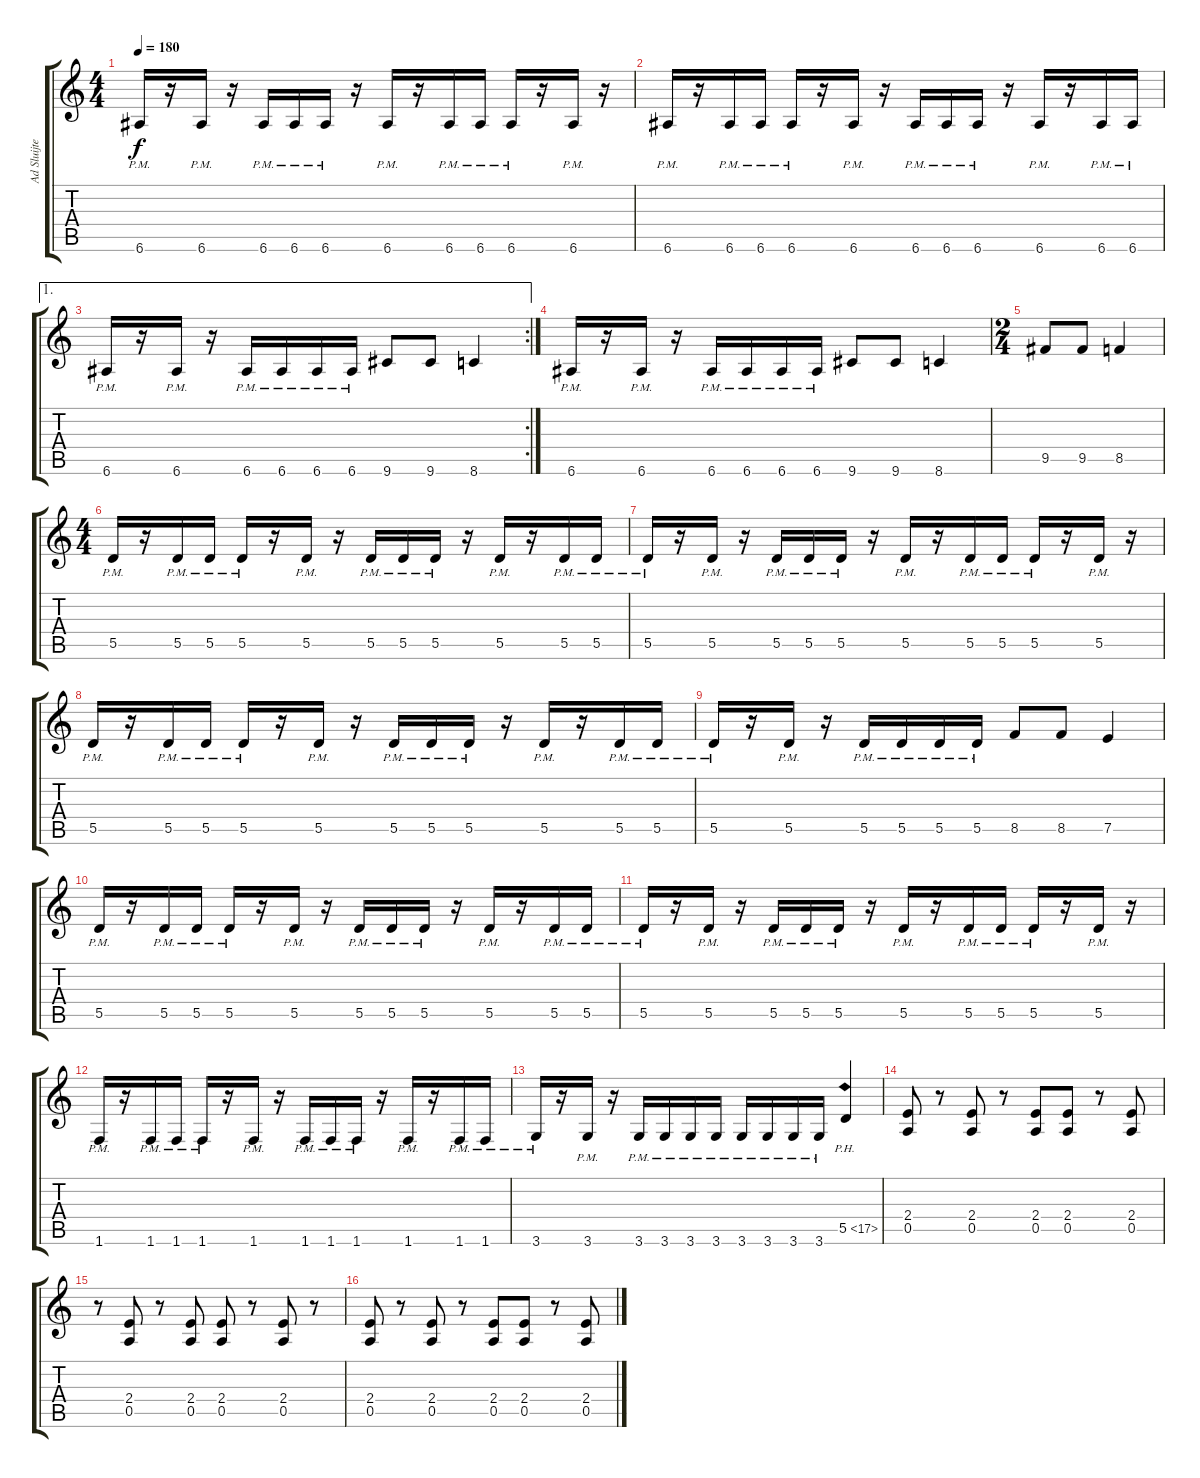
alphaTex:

\track ("Ad Sluijter" "Ad Sluijte") {instrument distortionguitar}
\staff {score tabs}
\tuning (E4 B3 G3 D3 A2 E2) {hide}
\ts (4 4)
\tempo 180
\clef g2
\ks c
6.6{pm}.16{dy f} r.16 6.6{pm}.16 r.16 6.6{pm}.16 6.6{pm}.16 6.6{pm}.16 r.16 6.6{pm}.16 r.16 6.6{pm}.16 6.6{pm}.16 6.6{pm}.16 r.16 6.6{pm}.16 r.16 |
6.6{pm}.16 r.16 6.6{pm}.16 6.6{pm}.16 6.6{pm}.16 r.16 6.6{pm}.16 r.16 6.6{pm}.16 6.6{pm}.16 6.6{pm}.16 r.16 6.6{pm}.16 r.16 6.6{pm}.16 6.6{pm}.16 |
\ae 1
\rc 2
6.6{pm}.16 r.16 6.6{pm}.16 r.16 6.6{pm}.16 6.6{pm}.16 6.6{pm}.16 6.6{pm}.16 9.6.8 9.6.8 8.6.4 |
6.6{pm}.16 r.16 6.6{pm}.16 r.16 6.6{pm}.16 6.6{pm}.16 6.6{pm}.16 6.6{pm}.16 9.6.8 9.6.8 8.6.4 |
\ts (2 4)
9.5.8 9.5.8 8.5.4 |
\ts (4 4)
5.5{pm}.16 r.16 5.5{pm}.16 5.5{pm}.16 5.5{pm}.16 r.16 5.5{pm}.16 r.16 5.5{pm}.16 5.5{pm}.16 5.5{pm}.16 r.16 5.5{pm}.16 r.16 5.5{pm}.16 5.5{pm}.16 |
5.5{pm}.16 r.16 5.5{pm}.16 r.16 5.5{pm}.16 5.5{pm}.16 5.5{pm}.16 r.16 5.5{pm}.16 r.16 5.5{pm}.16 5.5{pm}.16 5.5{pm}.16 r.16 5.5{pm}.16 r.16 |
5.5{pm}.16 r.16 5.5{pm}.16 5.5{pm}.16 5.5{pm}.16 r.16 5.5{pm}.16 r.16 5.5{pm}.16 5.5{pm}.16 5.5{pm}.16 r.16 5.5{pm}.16 r.16 5.5{pm}.16 5.5{pm}.16 |
5.5{pm}.16 r.16 5.5{pm}.16 r.16 5.5{pm}.16 5.5{pm}.16 5.5{pm}.16 5.5{pm}.16 8.5.8 8.5.8 7.5.4 |
5.5{pm}.16 r.16 5.5{pm}.16 5.5{pm}.16 5.5{pm}.16 r.16 5.5{pm}.16 r.16 5.5{pm}.16 5.5{pm}.16 5.5{pm}.16 r.16 5.5{pm}.16 r.16 5.5{pm}.16 5.5{pm}.16 |
5.5{pm}.16 r.16 5.5{pm}.16 r.16 5.5{pm}.16 5.5{pm}.16 5.5{pm}.16 r.16 5.5{pm}.16 r.16 5.5{pm}.16 5.5{pm}.16 5.5{pm}.16 r.16 5.5{pm}.16 r.16 |
1.6{pm}.16 r.16 1.6{pm}.16 1.6{pm}.16 1.6{pm}.16 r.16 1.6{pm}.16 r.16 1.6{pm}.16 1.6{pm}.16 1.6{pm}.16 r.16 1.6{pm}.16 r.16 1.6{pm}.16 1.6{pm}.16 |
3.6{pm}.16 r.16 3.6{pm}.16 r.16 3.6{pm}.16 3.6{pm}.16 3.6{pm}.16 3.6{pm}.16 3.6{pm}.16 3.6{pm}.16 3.6{pm}.16 3.6{pm}.16 5.5{ph 12}.4 |
(2.4 0.5).8 r.8 (2.4 0.5).8 r.8 (2.4 0.5).8 (2.4 0.5).8 r.8 (2.4 0.5).8 |
r.8 (2.4 0.5).8 r.8 (2.4 0.5).8 (2.4 0.5).8 r.8 (2.4 0.5).8 r.8 |
(2.4 0.5).8 r.8 (2.4 0.5).8 r.8 (2.4 0.5).8 (2.4 0.5).8 r.8 (2.4 0.5).8
